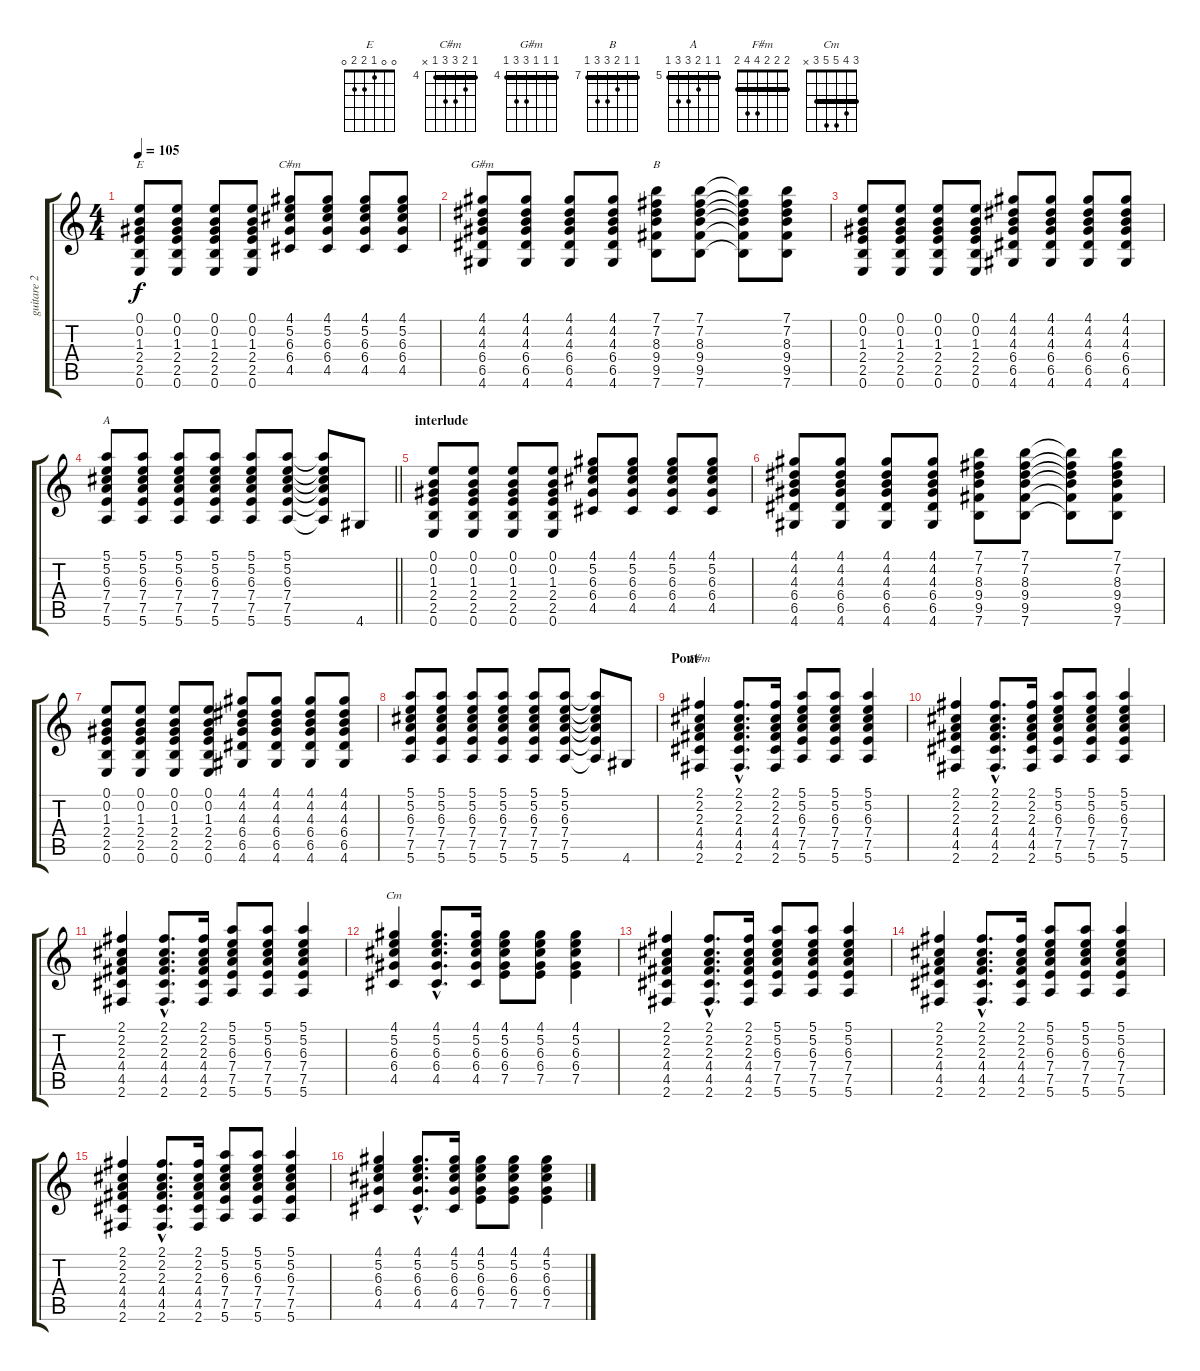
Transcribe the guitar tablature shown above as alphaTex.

\track ("guitare 2" "guitare 2") {instrument electricguitarjazz}
\staff {score tabs}
\tuning (E4 B3 G3 D3 A2 E2) {hide}
\chord ("E" 0 0 1 2 2 0)
\chord ("C#m" 4 5 6 6 4 x) {firstfret 4 barre 4}
\chord ("G#m" 4 4 4 6 6 4) {firstfret 4 barre 4}
\chord ("B" 7 7 8 9 9 7) {firstfret 7 barre 7}
\chord ("A" 5 5 6 7 7 5) {firstfret 5 barre 5}
\chord ("F#m" 2 2 2 4 4 2) {barre 2}
\chord ("Cm" 3 4 5 5 3 x) {barre 3}
\ts (4 4)
\tempo 105
\clef g2
\ks c
(0.1 0.2 1.3 2.4 2.5 0.6).8{ch "E" dy f} (0.1 0.2 1.3 2.4 2.5 0.6).8 (0.1 0.2 1.3 2.4 2.5 0.6).8 (0.1 0.2 1.3 2.4 2.5 0.6).8 (4.1 5.2 6.3 6.4 4.5).8{ch "C#m"} (4.1 5.2 6.3 6.4 4.5).8 (4.1 5.2 6.3 6.4 4.5).8 (4.1 5.2 6.3 6.4 4.5).8 |
(4.1 4.2 4.3 6.4 6.5 4.6).8{ch "G#m"} (4.1 4.2 4.3 6.4 6.5 4.6).8 (4.1 4.2 4.3 6.4 6.5 4.6).8 (4.1 4.2 4.3 6.4 6.5 4.6).8 (7.1 7.2 8.3 9.4 9.5 7.6).8{ch "B"} (7.1 7.2 8.3 9.4 9.5 7.6).8 (7.1{t} 7.2{t} 8.3{t} 9.4{t} 9.5{t} 7.6{t}).8 (7.1 7.2 8.3 9.4 9.5 7.6).8 |
(0.1 0.2 1.3 2.4 2.5 0.6).8 (0.1 0.2 1.3 2.4 2.5 0.6).8 (0.1 0.2 1.3 2.4 2.5 0.6).8 (0.1 0.2 1.3 2.4 2.5 0.6).8 (4.1 4.2 4.3 6.4 6.5 4.6).8 (4.1 4.2 4.3 6.4 6.5 4.6).8 (4.1 4.2 4.3 6.4 6.5 4.6).8 (4.1 4.2 4.3 6.4 6.5 4.6).8 |
\barLineRight lightlight
(5.1 5.2 6.3 7.4 7.5 5.6).8{ch "A"} (5.1 5.2 6.3 7.4 7.5 5.6).8 (5.1 5.2 6.3 7.4 7.5 5.6).8 (5.1 5.2 6.3 7.4 7.5 5.6).8 (5.1 5.2 6.3 7.4 7.5 5.6).8 (5.1 5.2 6.3 7.4 7.5 5.6).8 (5.1{t} 5.2{t} 6.3{t} 7.4{t} 7.5{t} 5.6{t}).8 4.6.8 |
\section ("" "interlude")
(0.1 0.2 1.3 2.4 2.5 0.6).8 (0.1 0.2 1.3 2.4 2.5 0.6).8 (0.1 0.2 1.3 2.4 2.5 0.6).8 (0.1 0.2 1.3 2.4 2.5 0.6).8 (4.1 5.2 6.3 6.4 4.5).8 (4.1 5.2 6.3 6.4 4.5).8 (4.1 5.2 6.3 6.4 4.5).8 (4.1 5.2 6.3 6.4 4.5).8 |
(4.1 4.2 4.3 6.4 6.5 4.6).8 (4.1 4.2 4.3 6.4 6.5 4.6).8 (4.1 4.2 4.3 6.4 6.5 4.6).8 (4.1 4.2 4.3 6.4 6.5 4.6).8 (7.1 7.2 8.3 9.4 9.5 7.6).8 (7.1 7.2 8.3 9.4 9.5 7.6).8 (7.1{t} 7.2{t} 8.3{t} 9.4{t} 9.5{t} 7.6{t}).8 (7.1 7.2 8.3 9.4 9.5 7.6).8 |
(0.1 0.2 1.3 2.4 2.5 0.6).8 (0.1 0.2 1.3 2.4 2.5 0.6).8 (0.1 0.2 1.3 2.4 2.5 0.6).8 (0.1 0.2 1.3 2.4 2.5 0.6).8 (4.1 4.2 4.3 6.4 6.5 4.6).8 (4.1 4.2 4.3 6.4 6.5 4.6).8 (4.1 4.2 4.3 6.4 6.5 4.6).8 (4.1 4.2 4.3 6.4 6.5 4.6).8 |
(5.1 5.2 6.3 7.4 7.5 5.6).8 (5.1 5.2 6.3 7.4 7.5 5.6).8 (5.1 5.2 6.3 7.4 7.5 5.6).8 (5.1 5.2 6.3 7.4 7.5 5.6).8 (5.1 5.2 6.3 7.4 7.5 5.6).8 (5.1 5.2 6.3 7.4 7.5 5.6).8 (5.1{t} 5.2{t} 6.3{t} 7.4{t} 7.5{t} 5.6{t}).8 4.6.8 |
\section ("" "Pont")
(2.1 2.2 2.3 4.4 4.5 2.6).4{ch "F#m"} (2.1{hac} 2.2{hac} 2.3{hac} 4.4{hac} 4.5{hac} 2.6{hac}).8{d} (2.1 2.2 2.3 4.4 4.5 2.6).16 (5.1 5.2 6.3 7.4 7.5 5.6).8 (5.1 5.2 6.3 7.4 7.5 5.6).8 (5.1 5.2 6.3 7.4 7.5 5.6).4 |
(2.1 2.2 2.3 4.4 4.5 2.6).4 (2.1{hac} 2.2{hac} 2.3{hac} 4.4{hac} 4.5{hac} 2.6{hac}).8{d} (2.1 2.2 2.3 4.4 4.5 2.6).16 (5.1 5.2 6.3 7.4 7.5 5.6).8 (5.1 5.2 6.3 7.4 7.5 5.6).8 (5.1 5.2 6.3 7.4 7.5 5.6).4 |
(2.1 2.2 2.3 4.4 4.5 2.6).4 (2.1{hac} 2.2{hac} 2.3{hac} 4.4{hac} 4.5{hac} 2.6{hac}).8{d} (2.1 2.2 2.3 4.4 4.5 2.6).16 (5.1 5.2 6.3 7.4 7.5 5.6).8 (5.1 5.2 6.3 7.4 7.5 5.6).8 (5.1 5.2 6.3 7.4 7.5 5.6).4 |
(4.1 5.2 6.3 6.4 4.5).4{ch "Cm"} (4.1{hac} 5.2{hac} 6.3{hac} 6.4{hac} 4.5{hac}).8{d} (4.1 5.2 6.3 6.4 4.5).16 (4.1 5.2 6.3 6.4 7.5).8 (4.1 5.2 6.3 6.4 7.5).8 (4.1 5.2 6.3 6.4 7.5).4 |
(2.1 2.2 2.3 4.4 4.5 2.6).4 (2.1{hac} 2.2{hac} 2.3{hac} 4.4{hac} 4.5{hac} 2.6{hac}).8{d} (2.1 2.2 2.3 4.4 4.5 2.6).16 (5.1 5.2 6.3 7.4 7.5 5.6).8 (5.1 5.2 6.3 7.4 7.5 5.6).8 (5.1 5.2 6.3 7.4 7.5 5.6).4 |
(2.1 2.2 2.3 4.4 4.5 2.6).4 (2.1{hac} 2.2{hac} 2.3{hac} 4.4{hac} 4.5{hac} 2.6{hac}).8{d} (2.1 2.2 2.3 4.4 4.5 2.6).16 (5.1 5.2 6.3 7.4 7.5 5.6).8 (5.1 5.2 6.3 7.4 7.5 5.6).8 (5.1 5.2 6.3 7.4 7.5 5.6).4 |
(2.1 2.2 2.3 4.4 4.5 2.6).4 (2.1{hac} 2.2{hac} 2.3{hac} 4.4{hac} 4.5{hac} 2.6{hac}).8{d} (2.1 2.2 2.3 4.4 4.5 2.6).16 (5.1 5.2 6.3 7.4 7.5 5.6).8 (5.1 5.2 6.3 7.4 7.5 5.6).8 (5.1 5.2 6.3 7.4 7.5 5.6).4 |
(4.1 5.2 6.3 6.4 4.5).4 (4.1{hac} 5.2{hac} 6.3{hac} 6.4{hac} 4.5{hac}).8{d} (4.1 5.2 6.3 6.4 4.5).16 (4.1 5.2 6.3 6.4 7.5).8 (4.1 5.2 6.3 6.4 7.5).8 (4.1 5.2 6.3 6.4 7.5).4
